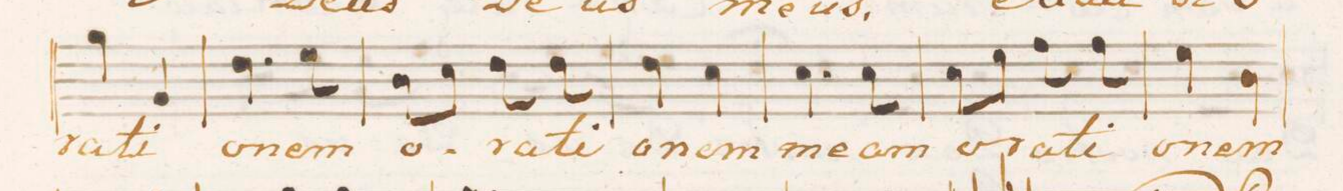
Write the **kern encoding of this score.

**kern	**text
*I"Tenore.	*
*clefC4	*
*k[b-e-]	*
*M2/4	*
4f\	-ra-
4F/	-ti-
=8	=8
4.c\	-o-
8d\	-nem
=9	=9
8A\L	o-
8B-\J	.
8c\	-ra-
8c\	-ti-
=10	=10
4c\	-o-
4B-\	-nem
=11	=11
4.B-\	me-
8B-\	-am
=12	=12
8B-\L	o-
8d\J	.
8e-\	-ra-
8e-\	-ti-
=13	=13
4d\	-o-
4A\	-nem
=14	=14
*-	*-
